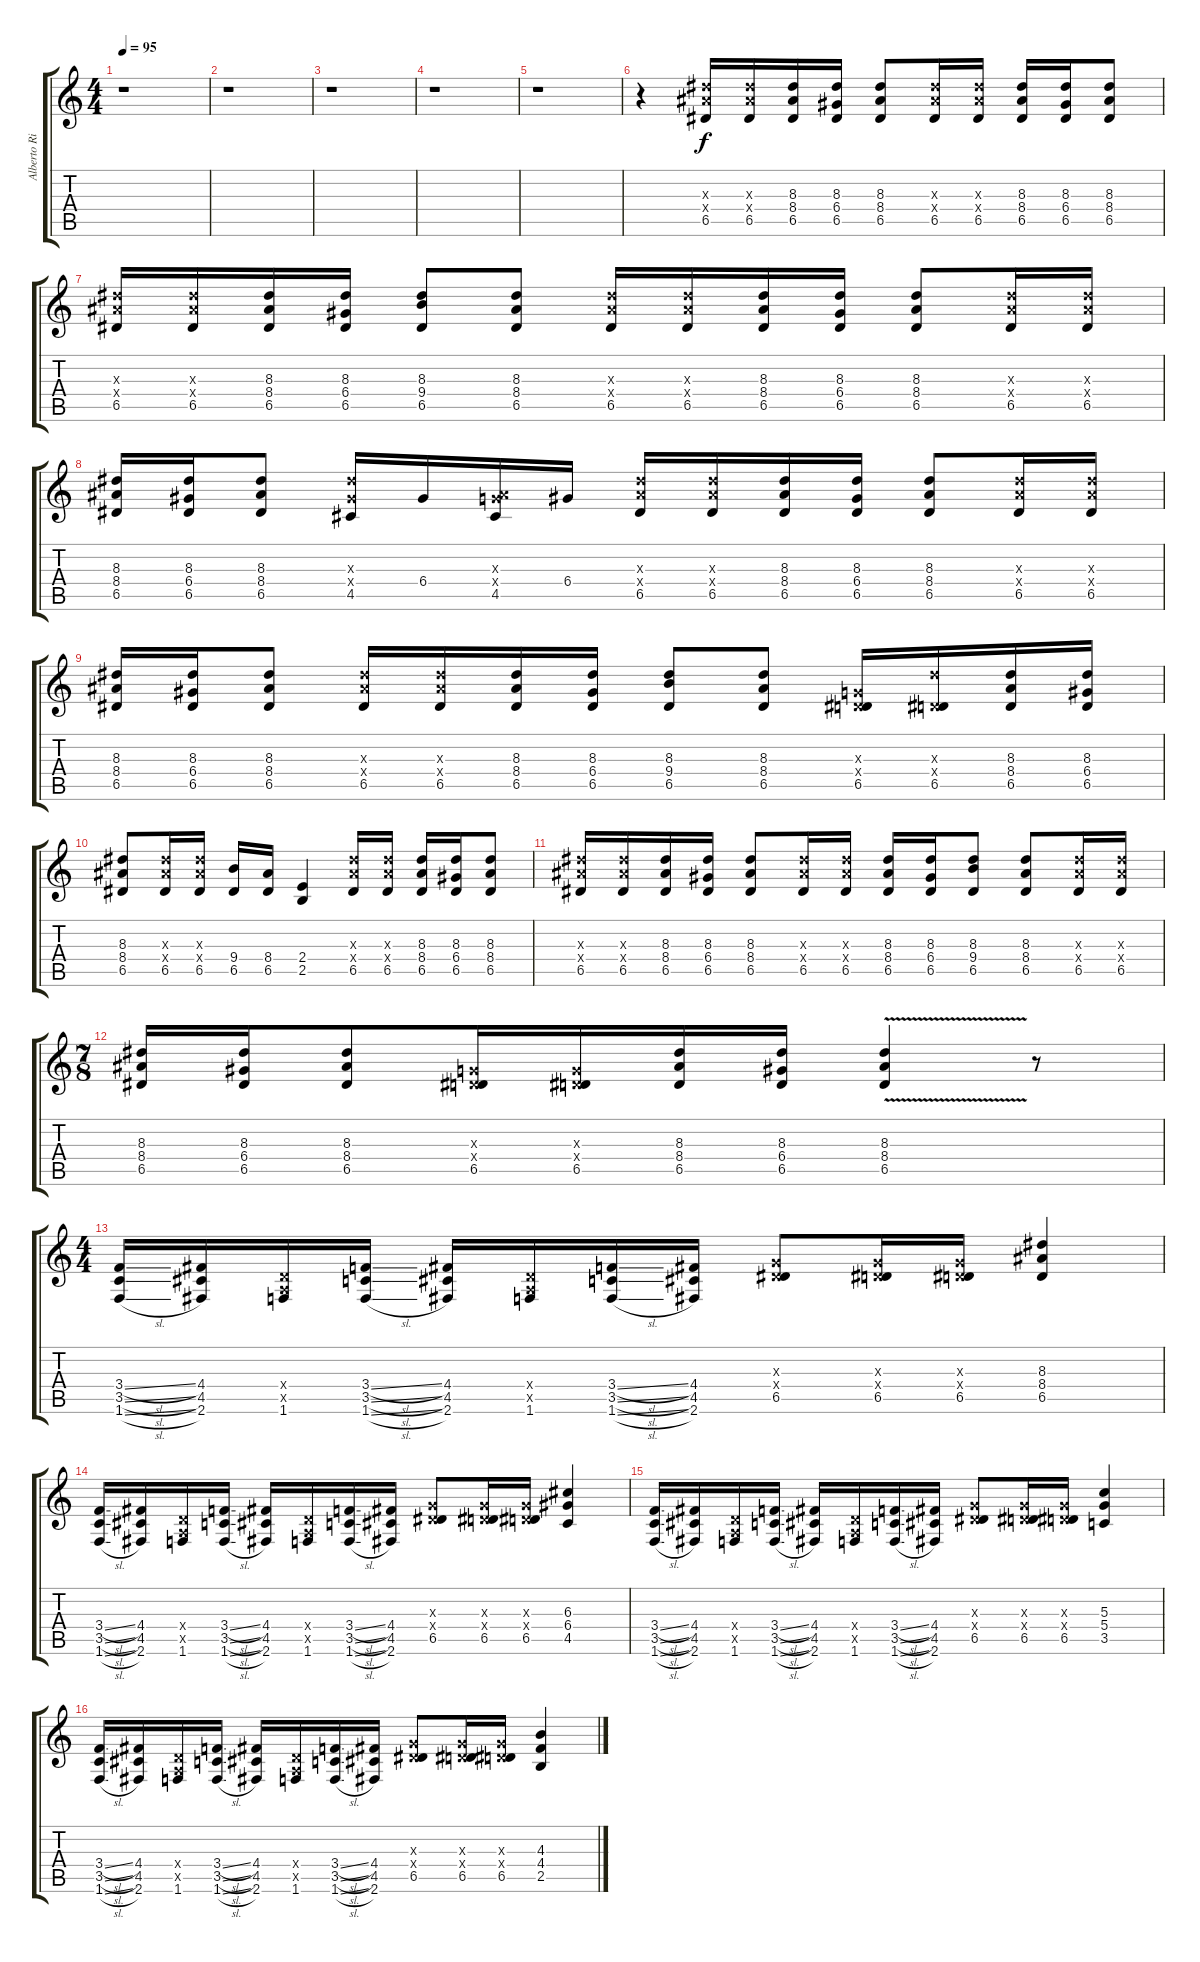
\track ("Alberto Rionda (Guitarra)" "Alberto Ri") {instrument distortionguitar}
\staff {score tabs}
\tuning (E4 B3 G3 D3 A2 E2) {hide}
\ts (4 4)
\tempo 95
\clef g2
\ks c
r.1{dy f instrument distortionguitar} |
r.1 |
r.1 |
r.1 |
r.1 |
r.4 (8.3{x} 8.4{x} 6.5).16 (8.3{x} 8.4{x} 6.5).16 (8.3 8.4 6.5).16 (8.3 6.4 6.5).16 (8.3 8.4 6.5).8 (8.3{x} 8.4{x} 6.5).16 (8.3{x} 8.4{x} 6.5).16 (8.3 8.4 6.5).16 (8.3 6.4 6.5).16 (8.3 8.4 6.5).8 |
(8.3{x} 8.4{x} 6.5).16 (8.3{x} 8.4{x} 6.5).16 (8.3 8.4 6.5).16 (8.3 6.4 6.5).16 (8.3 9.4 6.5).8 (8.3 8.4 6.5).8 (8.3{x} 8.4{x} 6.5).16 (8.3{x} 8.4{x} 6.5).16 (8.3 8.4 6.5).16 (8.3 6.4 6.5).16 (8.3 8.4 6.5).8 (8.3{x} 8.4{x} 6.5).16 (8.3{x} 8.4{x} 6.5).16 |
(8.3 8.4 6.5).16 (8.3 6.4 6.5).16 (8.3 8.4 6.5).8 (8.3{x} 6.4{x} 4.5).16 6.4.16 (0.3{x} 8.4{x} 4.5).16 6.4.16 (8.3{x} 8.4{x} 6.5).16 (8.3{x} 8.4{x} 6.5).16 (8.3 8.4 6.5).16 (8.3 6.4 6.5).16 (8.3 8.4 6.5).8 (8.3{x} 8.4{x} 6.5).16 (8.3{x} 8.4{x} 6.5).16 |
(8.3 8.4 6.5).16 (8.3 6.4 6.5).16 (8.3 8.4 6.5).8 (8.3{x} 8.4{x} 6.5).16 (8.3{x} 8.4{x} 6.5).16 (8.3 8.4 6.5).16 (8.3 6.4 6.5).16 (8.3 9.4 6.5).8 (8.3 8.4 6.5).8 (0.3{x} 0.4{x} 6.5).16 (8.3{x} 0.4{x} 6.5).16 (8.3 8.4 6.5).16 (8.3 6.4 6.5).16 |
(8.3 8.4 6.5).8 (8.3{x} 8.4{x} 6.5).16 (8.3{x} 8.4{x} 6.5).16 (9.4 6.5).16 (8.4 6.5).16 (2.4 2.5).4 (8.3{x} 8.4{x} 6.5).16 (8.3{x} 8.4{x} 6.5).16 (8.3 8.4 6.5).16 (8.3 6.4 6.5).16 (8.3 8.4 6.5).8 |
(8.3{x} 8.4{x} 6.5).16 (8.3{x} 8.4{x} 6.5).16 (8.3 8.4 6.5).16 (8.3 6.4 6.5).16 (8.3 8.4 6.5).8 (8.3{x} 8.4{x} 6.5).16 (8.3{x} 8.4{x} 6.5).16 (8.3 8.4 6.5).16 (8.3 6.4 6.5).16 (8.3 9.4 6.5).8 (8.3 8.4 6.5).8 (8.3{x} 8.4{x} 6.5).16 (8.3{x} 8.4{x} 6.5).16 |
\ts (7 8)
(8.3 8.4 6.5).16 (8.3 6.4 6.5).16 (8.3 8.4 6.5).8 (0.3{x} 0.4{x} 6.5).16 (0.3{x} 0.4{x} 6.5).16 (8.3 8.4 6.5).16 (8.3 6.4 6.5).16 (8.3 8.4{v} 6.5).4 r.8 |
\ts (4 4)
(3.4{sl} 3.5{sl} 1.6{sl}).16 (4.4 4.5 2.6).16 (0.4{x} 0.5{x} 1.6).16 (3.4{sl} 3.5{sl} 1.6{sl}).16 (4.4 4.5 2.6).16 (0.4{x} 0.5{x} 1.6).16 (3.4{sl} 3.5{sl} 1.6{sl}).16 (4.4 4.5 2.6).16 (0.3{x} 0.4{x} 6.5).8 (0.3{x} 0.4{x} 6.5).16 (0.3{x} 0.4{x} 6.5).16 (8.3 8.4 6.5).4 |
(3.4{sl} 3.5{sl} 1.6{sl}).16 (4.4 4.5 2.6).16 (0.4{x} 0.5{x} 1.6).16 (3.4{sl} 3.5{sl} 1.6{sl}).16 (4.4 4.5 2.6).16 (0.4{x} 0.5{x} 1.6).16 (3.4{sl} 3.5{sl} 1.6{sl}).16 (4.4 4.5 2.6).16 (0.3{x} 0.4{x} 6.5).8 (0.3{x} 0.4{x} 6.5).16 (0.3{x} 0.4{x} 6.5).16 (6.3 6.4 4.5).4 |
(3.4{sl} 3.5{sl} 1.6{sl}).16 (4.4 4.5 2.6).16 (0.4{x} 0.5{x} 1.6).16 (3.4{sl} 3.5{sl} 1.6{sl}).16 (4.4 4.5 2.6).16 (0.4{x} 0.5{x} 1.6).16 (3.4{sl} 3.5{sl} 1.6{sl}).16 (4.4 4.5 2.6).16 (0.3{x} 0.4{x} 6.5).8 (0.3{x} 0.4{x} 6.5).16 (0.3{x} 0.4{x} 6.5).16 (5.3 5.4 3.5).4 |
(3.4{sl} 3.5{sl} 1.6{sl}).16 (4.4 4.5 2.6).16 (0.4{x} 0.5{x} 1.6).16 (3.4{sl} 3.5{sl} 1.6{sl}).16 (4.4 4.5 2.6).16 (0.4{x} 0.5{x} 1.6).16 (3.4{sl} 3.5{sl} 1.6{sl}).16 (4.4 4.5 2.6).16 (0.3{x} 0.4{x} 6.5).8 (0.3{x} 0.4{x} 6.5).16 (0.3{x} 0.4{x} 6.5).16 (4.3 4.4 2.5).4
